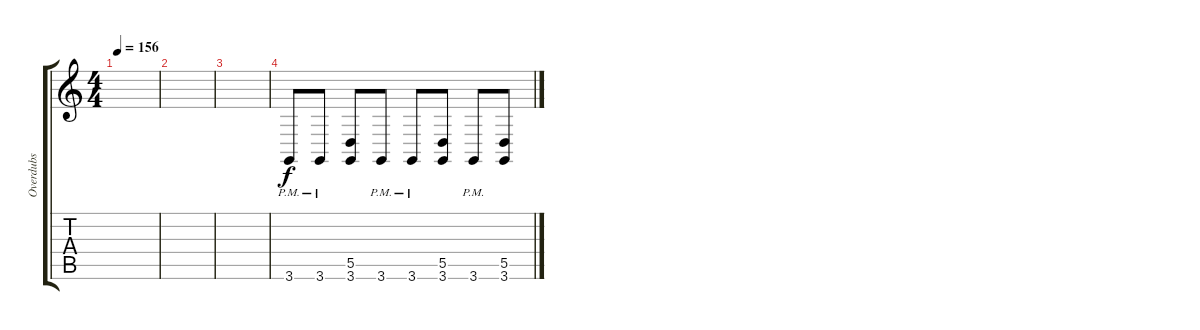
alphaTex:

\track ("Overdubs" "Overdubs") {instrument synthstrings1}
\staff {score tabs}
\tuning (E4 B3 G3 D3 A2 E2) {hide}
\ts (4 4)
\tempo 156
\clef g2
\ks c
|
|
|
3.6{pm}.8{volume 15 instrument distortionguitar} 3.6{pm}.8 (5.5 3.6).8 3.6{pm}.8 3.6{pm}.8 (5.5 3.6).8 3.6{pm}.8 (5.5 3.6).8
